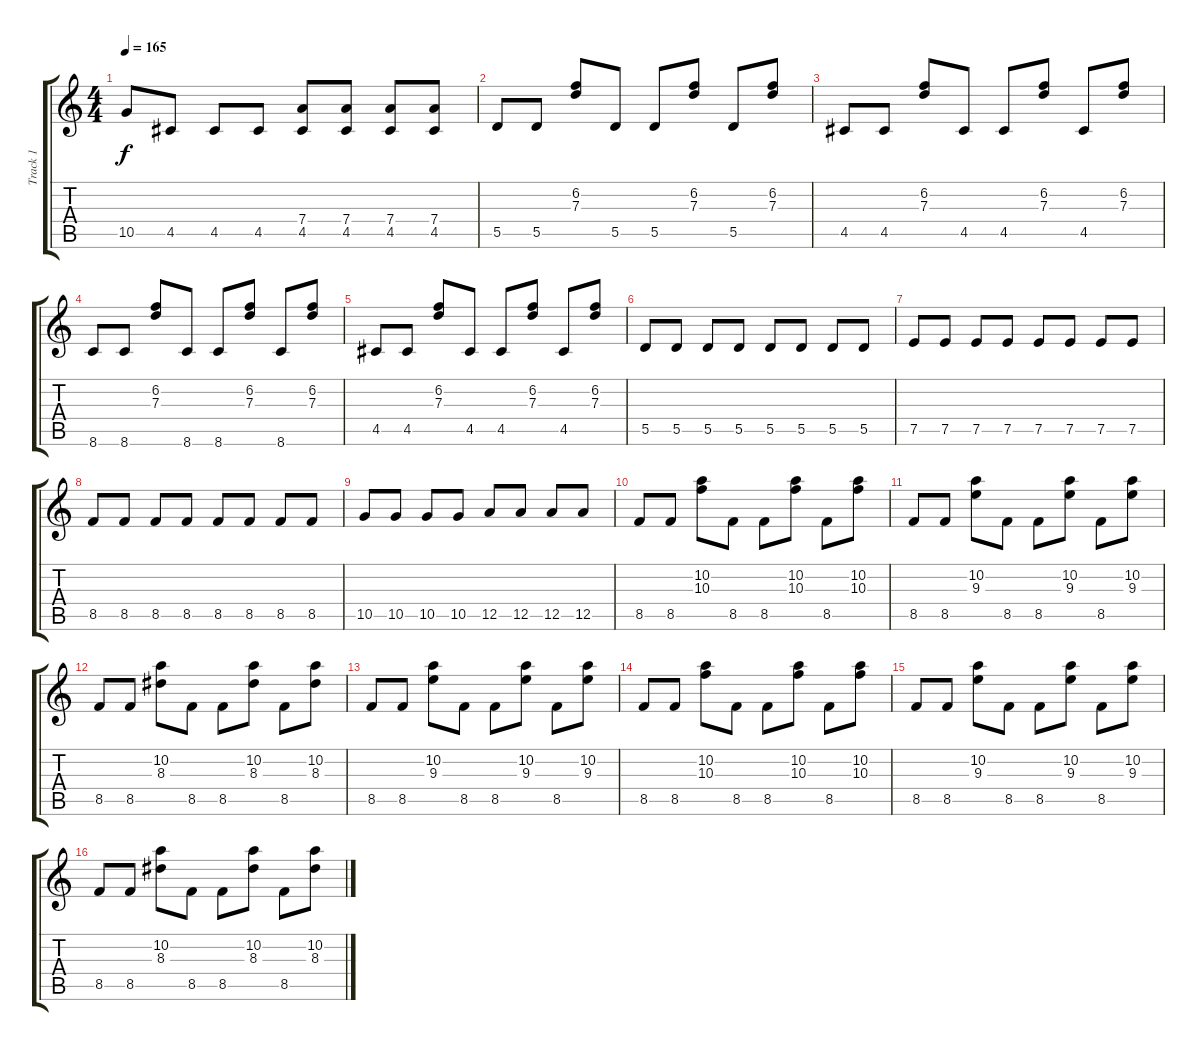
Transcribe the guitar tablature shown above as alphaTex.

\track ("Track 1" "Track 1") {instrument distortionguitar}
\staff {score tabs}
\tuning (E4 B3 G3 D3 A2 E2) {hide}
\ts (4 4)
\tempo 165
\clef g2
\ks c
10.5.8{dy f} 4.5.8 4.5.8 4.5.8 (7.4 4.5).8 (7.4 4.5).8 (7.4 4.5).8 (7.4 4.5).8 |
5.5.8 5.5.8 (6.2 7.3).8 5.5.8 5.5.8 (6.2 7.3).8 5.5.8 (6.2 7.3).8 |
4.5.8 4.5.8 (6.2 7.3).8 4.5.8 4.5.8 (6.2 7.3).8 4.5.8 (6.2 7.3).8 |
8.6.8 8.6.8 (6.2 7.3).8 8.6.8 8.6.8 (6.2 7.3).8 8.6.8 (6.2 7.3).8 |
4.5.8 4.5.8 (6.2 7.3).8 4.5.8 4.5.8 (6.2 7.3).8 4.5.8 (6.2 7.3).8 |
5.5.8 5.5.8 5.5.8 5.5.8 5.5.8 5.5.8 5.5.8 5.5.8 |
7.5.8 7.5.8 7.5.8 7.5.8 7.5.8 7.5.8 7.5.8 7.5.8 |
8.5.8 8.5.8 8.5.8 8.5.8 8.5.8 8.5.8 8.5.8 8.5.8 |
10.5.8 10.5.8 10.5.8 10.5.8 12.5.8 12.5.8 12.5.8 12.5.8 |
8.5.8 8.5.8 (10.2 10.3).8 8.5.8 8.5.8 (10.2 10.3).8 8.5.8 (10.2 10.3).8 |
8.5.8 8.5.8 (10.2 9.3).8 8.5.8 8.5.8 (10.2 9.3).8 8.5.8 (10.2 9.3).8 |
8.5.8 8.5.8 (10.2 8.3).8 8.5.8 8.5.8 (10.2 8.3).8 8.5.8 (10.2 8.3).8 |
8.5.8 8.5.8 (10.2 9.3).8 8.5.8 8.5.8 (10.2 9.3).8 8.5.8 (10.2 9.3).8 |
8.5.8 8.5.8 (10.2 10.3).8 8.5.8 8.5.8 (10.2 10.3).8 8.5.8 (10.2 10.3).8 |
8.5.8 8.5.8 (10.2 9.3).8 8.5.8 8.5.8 (10.2 9.3).8 8.5.8 (10.2 9.3).8 |
8.5.8 8.5.8 (10.2 8.3).8 8.5.8 8.5.8 (10.2 8.3).8 8.5.8 (10.2 8.3).8
